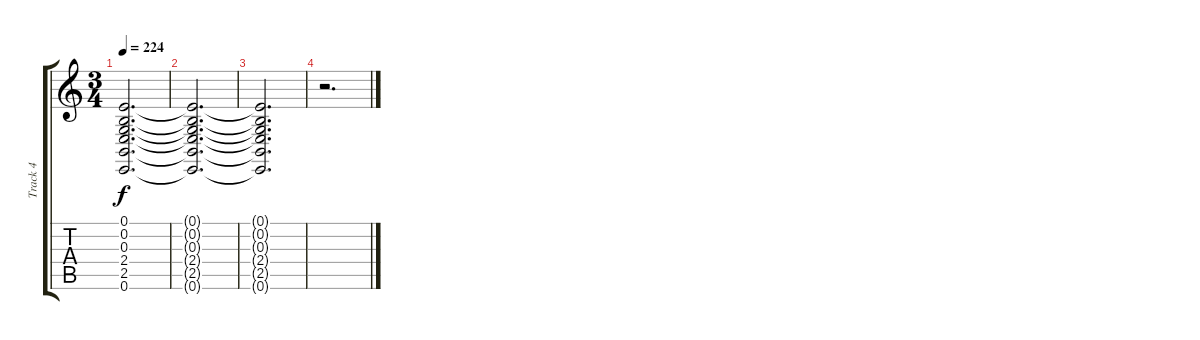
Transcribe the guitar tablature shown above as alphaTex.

\track ("Track 4" "Track 4") {instrument violin}
\staff {score tabs}
\tuning (E4 B3 G3 D3 A2 E2) {hide}
\ts (3 4)
\tempo 224
\clef g2
\ks c
(0.1 0.2 0.3 2.4 2.5 0.6).2{d dy f} |
(0.1{t} 0.2{t} 0.3{t} 2.4{t} 2.5{t} 0.6{t}).2{d} |
(0.1{t} 0.2{t} 0.3{t} 2.4{t} 2.5{t} 0.6{t}).2{d} |
r.2{d}
